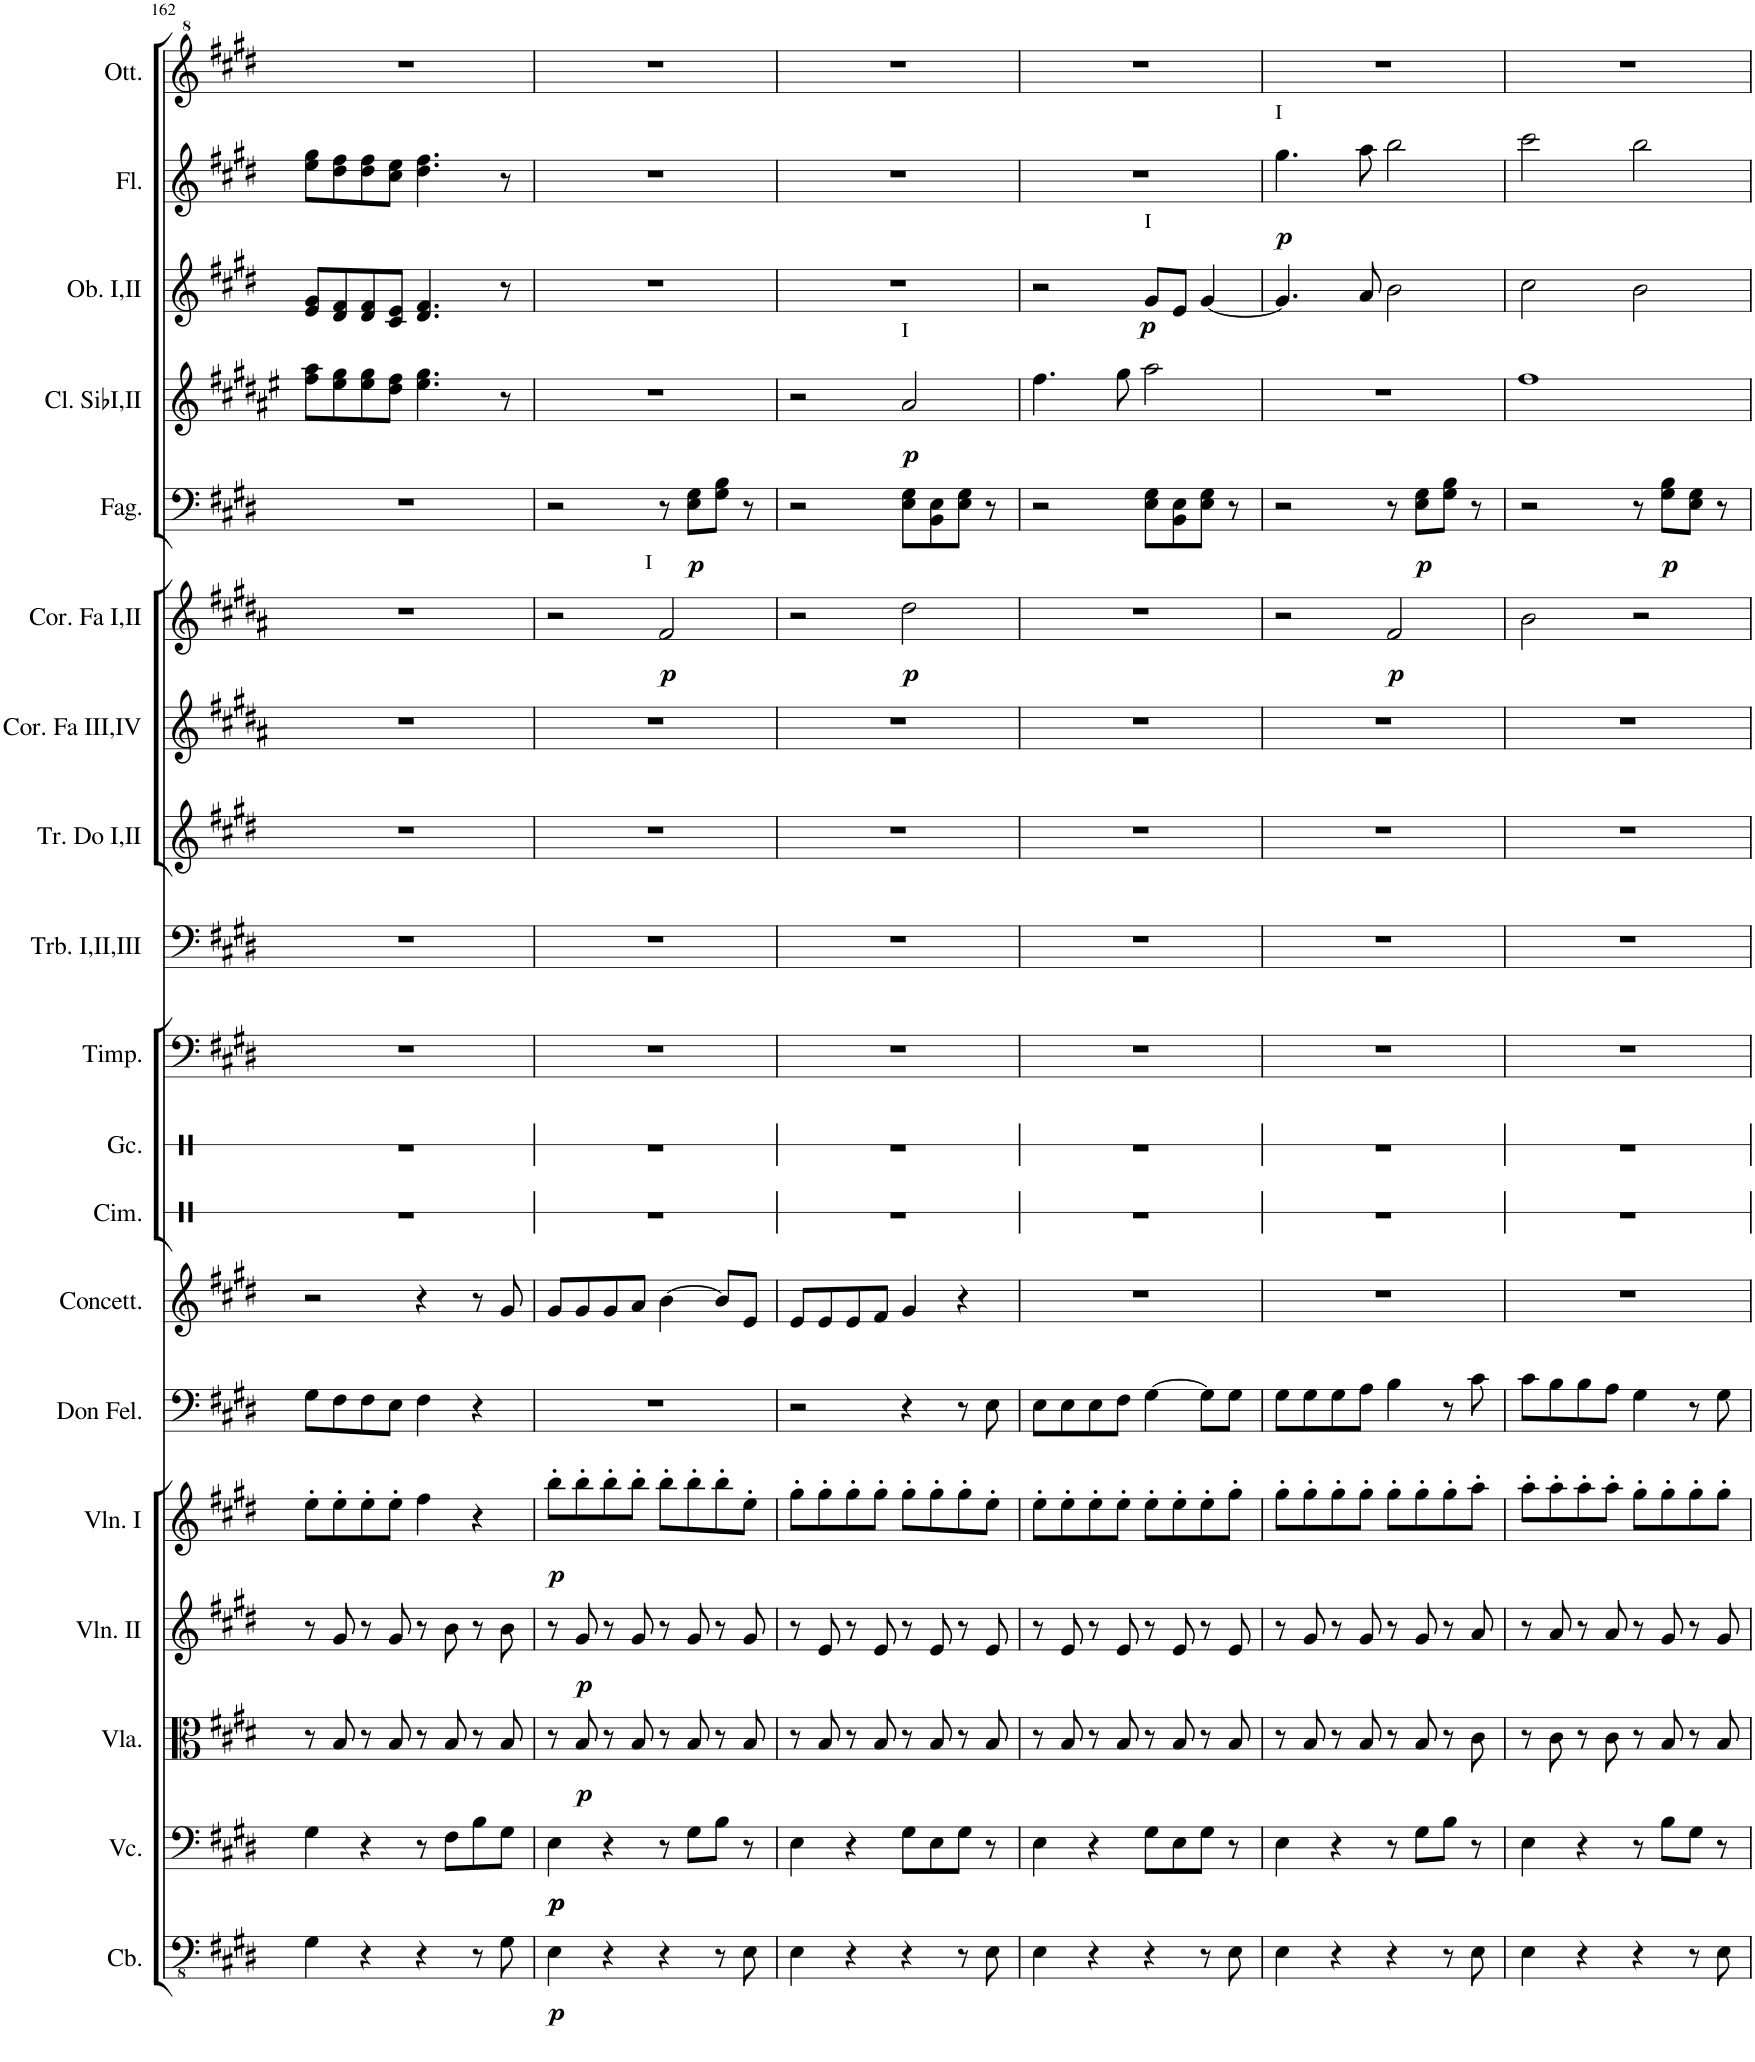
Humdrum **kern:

**kern	**dynam	**kern	**dynam	**kern	**dynam	**kern	**dynam	**kern	**dynam	**kern	**kern	**kern	**kern	**kern	**kern	**kern	**kern	**kern	**dynam	**kern	**dynam	**kern	**dynam	**kern	**dynam	**kern	**dynam	**kern
*part19	*part19	*part18	*part18	*part17	*part17	*part16	*part16	*part15	*part15	*part14	*part13	*part12	*part11	*part10	*part9	*part8	*part7	*part6	*part6	*part5	*part5	*part4	*part4	*part3	*part3	*part2	*part2	*part1
*staff19	*staff19	*staff18	*staff18	*staff17	*staff17	*staff16	*staff16	*staff15	*staff15	*staff14	*staff13	*staff12	*staff11	*staff10	*staff9	*staff8	*staff7	*staff6	*staff6	*staff5	*staff5	*staff4	*staff4	*staff3	*staff3	*staff2	*staff2	*staff1
*I"Contrabbasso	*	*I"Violoncello	*	*I"Viola	*	*I"Violino II	*	*I"Violino I	*	*I"Don Felice	*I"Concettina	*I"Cimbali	*I"Grancassa	*I"Timpani	*I"Trombone I,II,III	*I"Tromba in Do I,II	*I"Corno in Fa III,IV	*I"Corno in Fa I,II	*	*I"Fagotto I,II	*	*I"Clarinetto in Sib I,II	*	*I"Oboe I,II	*	*I"Flauto	*	*I"Ottavino
*I'Cb.	*	*I'Vc.	*	*I'Vla.	*	*I'Vln. II	*	*I'Vln. I	*	*I'Don Fel.	*I'Concett.	*I'Cim.	*I'Gc.	*I'Timp.	*I'Trb. I,II,III	*I'Tr. Do I,II	*I'Cor. Fa III,IV	*I'Cor. Fa I,II	*	*I'Fag.	*	*I'Cl. SibI,II	*	*I'Ob. I,II	*	*I'Fl.	*	*I'Ott.
!!LO:PB:g=z
*clefFv4	*	*clefF4	*	*clefC3	*	*clefG2	*	*clefG2	*	*clefF4	*clefG2	*clefX	*clefX	*clefF4	*clefF4	*clefG2	*clefG2	*clefG2	*	*clefF4	*	*clefG2	*	*clefG2	*	*clefG2	*	*clefG^2
*	*	*	*	*	*	*	*	*	*	*	*	*	*	*	*	*	*Trd4c7	*Trd4c7	*	*	*	*Trd1c2	*	*	*	*	*	*Trd-7c-12
*k[f#c#g#d#]	*	*k[f#c#g#d#]	*	*k[f#c#g#d#]	*	*k[f#c#g#d#]	*	*k[f#c#g#d#]	*	*k[f#c#g#d#]	*k[f#c#g#d#]	*k[]	*k[]	*k[f#c#g#d#]	*k[f#c#g#d#]	*k[f#c#g#d#]	*k[f#c#g#d#a#]	*k[f#c#g#d#a#]	*	*k[f#c#g#d#]	*	*k[f#c#g#d#a#e#]	*	*k[f#c#g#d#]	*	*k[f#c#g#d#]	*	*k[f#c#g#d#]
*M4/4	*	*M4/4	*	*M4/4	*	*M4/4	*	*M4/4	*	*M4/4	*M4/4	*M4/4	*M4/4	*M4/4	*M4/4	*M4/4	*M4/4	*M4/4	*	*M4/4	*	*M4/4	*	*M4/4	*	*M4/4	*	*M4/4
=162	=162	=162	=162	=162	=162	=162	=162	=162	=162	=162	=162	=162	=162	=162	=162	=162	=162	=162	=162	=162	=162	=162	=162	=162	=162	=162	=162	=162
4GG#\	.	4G#\	.	8r	.	8r	.	8ee'\L	.	8G#\L	2r	1r	1r	1r	1r	1r	1r	1r	.	1r	.	8ff#\ 8aa#\L	.	8e/ 8g#/L	.	8ee\ 8gg#\L	.	1r
.	.	.	.	8B/	.	8g#/	.	8ee'\	.	8F#\	.	.	.	.	.	.	.	.	.	.	.	8ee#\ 8gg#\	.	8d#/ 8f#/	.	8dd#\ 8ff#\	.	.
4r	.	4r	.	8r	.	8r	.	8ee'\	.	8F#\	.	.	.	.	.	.	.	.	.	.	.	8ee#\ 8gg#\	.	8d#/ 8f#/	.	8dd#\ 8ff#\	.	.
.	.	.	.	8B/	.	8g#/	.	8ee'\J	.	8E\J	.	.	.	.	.	.	.	.	.	.	.	8dd#\ 8ff#\J	.	8c#/ 8e/J	.	8cc#\ 8ee\J	.	.
4r	.	8r	.	8r	.	8r	.	4ff#\	.	4F#\	4r	.	.	.	.	.	.	.	.	.	.	4.ee#\ 4.gg#\	.	4.d#/ 4.f#/	.	4.dd#\ 4.ff#\	.	.
.	.	8F#\L	.	8B/	.	8b\	.	.	.	.	.	.	.	.	.	.	.	.	.	.	.	.	.	.	.	.	.	.
8r	.	8B\	.	8r	.	8r	.	4r	.	4r	8r	.	.	.	.	.	.	.	.	.	.	.	.	.	.	.	.	.
8GG#\	.	8G#\J	.	8B/	.	8b\	.	.	.	.	8g#/	.	.	.	.	.	.	.	.	.	.	8r	.	8r	.	8r	.	.
=163	=163	=163	=163	=163	=163	=163	=163	=163	=163	=163	=163	=163	=163	=163	=163	=163	=163	=163	=163	=163	=163	=163	=163	=163	=163	=163	=163	=163
!	!LO:DY:b	!	!LO:DY:b	!	!	!	!	!	!	!	!	!	!	!	!	!	!	!	!	!	!	!	!	!	!	!	!	!
!	!	!	!LO:DY:n=1:b	!	!	!	!	!	!LO:DY:b	!	!	!	!	!	!	!	!	!	!	!	!	!	!	!	!	!	!	!
4EE\	p	4E\	p p	8r	.	8r	.	8bb'\L	p	1r	8g#/L	1r	1r	1r	1r	1r	1r	2r	.	2r	.	1r	.	1r	.	1r	.	1r
!	!	!	!	!	!LO:DY:b	!	!LO:DY:b	!	!	!	!	!	!	!	!	!	!	!	!	!	!	!	!	!	!	!	!	!
.	.	.	.	8B/	p	8g#/	p	8bb'\	.	.	8g#/	.	.	.	.	.	.	.	.	.	.	.	.	.	.	.	.	.
4r	.	4r	.	8r	.	8r	.	8bb'\	.	.	8g#/	.	.	.	.	.	.	.	.	.	.	.	.	.	.	.	.	.
.	.	.	.	8B/	.	8g#/	.	8bb'\J	.	.	8a/J	.	.	.	.	.	.	.	.	.	.	.	.	.	.	.	.	.
!	!	!	!	!	!	!	!	!	!	!	!	!	!	!	!	!	!	!LO:TX:a:t=I	!	!	!	!	!	!	!	!	!	!
!	!	!	!	!	!	!	!	!	!	!	!	!	!	!	!	!	!	!	!LO:DY:b	!	!	!	!	!	!	!	!	!
4r	.	8r	.	8r	.	8r	.	8bb'\L	.	.	[4b\	.	.	.	.	.	.	2f#/	p	8r	.	.	.	.	.	.	.	.
!	!	!	!	!	!	!	!	!	!	!	!	!	!	!	!	!	!	!	!	!	!LO:DY:b	!	!	!	!	!	!	!
.	.	8G#\L	.	8B/	.	8g#/	.	8bb'\	.	.	.	.	.	.	.	.	.	.	.	8E\ 8G#\L	p	.	.	.	.	.	.	.
8r	.	8B\J	.	8r	.	8r	.	8bb'\	.	.	8b/L]	.	.	.	.	.	.	.	.	8G#\ 8B\J	.	.	.	.	.	.	.	.
8EE\	.	8r	.	8B/	.	8g#/	.	8ee'\J	.	.	8e/J	.	.	.	.	.	.	.	.	8r	.	.	.	.	.	.	.	.
=164	=164	=164	=164	=164	=164	=164	=164	=164	=164	=164	=164	=164	=164	=164	=164	=164	=164	=164	=164	=164	=164	=164	=164	=164	=164	=164	=164	=164
4EE\	.	4E\	.	8r	.	8r	.	8gg#'\L	.	2r	8e/L	1r	1r	1r	1r	1r	1r	2r	.	2r	.	2r	.	1r	.	1r	.	1r
.	.	.	.	8B/	.	8e/	.	8gg#'\	.	.	8e/	.	.	.	.	.	.	.	.	.	.	.	.	.	.	.	.	.
4r	.	4r	.	8r	.	8r	.	8gg#'\	.	.	8e/	.	.	.	.	.	.	.	.	.	.	.	.	.	.	.	.	.
.	.	.	.	8B/	.	8e/	.	8gg#'\J	.	.	8f#/J	.	.	.	.	.	.	.	.	.	.	.	.	.	.	.	.	.
!	!	!	!	!	!	!	!	!	!	!	!	!	!	!	!	!	!	!	!	!	!	!LO:TX:a:t=I	!	!	!	!	!	!
!	!	!	!	!	!	!	!	!	!	!	!	!	!	!	!	!	!	!	!LO:DY:b	!	!	!	!LO:DY:b	!	!	!	!	!
4r	.	8G#\L	.	8r	.	8r	.	8gg#'\L	.	4r	4g#/	.	.	.	.	.	.	2dd#\	p	8E\ 8G#\L	.	2a#/	p	.	.	.	.	.
.	.	8E\	.	8B/	.	8e/	.	8gg#'\	.	.	.	.	.	.	.	.	.	.	.	8BB\ 8E\	.	.	.	.	.	.	.	.
8r	.	8G#\J	.	8r	.	8r	.	8gg#'\	.	8r	4r	.	.	.	.	.	.	.	.	8E\ 8G#\J	.	.	.	.	.	.	.	.
8EE\	.	8r	.	8B/	.	8e/	.	8ee'\J	.	8E\	.	.	.	.	.	.	.	.	.	8r	.	.	.	.	.	.	.	.
=165	=165	=165	=165	=165	=165	=165	=165	=165	=165	=165	=165	=165	=165	=165	=165	=165	=165	=165	=165	=165	=165	=165	=165	=165	=165	=165	=165	=165
4EE\	.	4E\	.	8r	.	8r	.	8ee'\L	.	8E\L	1r	1r	1r	1r	1r	1r	1r	1r	.	2r	.	4.ff#\	.	2r	.	1r	.	1r
.	.	.	.	8B/	.	8e/	.	8ee'\	.	8E\	.	.	.	.	.	.	.	.	.	.	.	.	.	.	.	.	.	.
4r	.	4r	.	8r	.	8r	.	8ee'\	.	8E\	.	.	.	.	.	.	.	.	.	.	.	.	.	.	.	.	.	.
.	.	.	.	8B/	.	8e/	.	8ee'\J	.	8F#\J	.	.	.	.	.	.	.	.	.	.	.	8gg#\	.	.	.	.	.	.
!	!	!	!	!	!	!	!	!	!	!	!	!	!	!	!	!	!	!	!	!	!	!	!	!LO:TX:a:t=I	!	!	!	!
!	!	!	!	!	!	!	!	!	!	!	!	!	!	!	!	!	!	!	!	!	!	!	!	!	!LO:DY:b	!	!	!
4r	.	8G#\L	.	8r	.	8r	.	8ee'\L	.	[4G#\	.	.	.	.	.	.	.	.	.	8E\ 8G#\L	.	2aa#\	.	8g#/L	p	.	.	.
.	.	8E\	.	8B/	.	8e/	.	8ee'\	.	.	.	.	.	.	.	.	.	.	.	8BB\ 8E\	.	.	.	8e/J	.	.	.	.
8r	.	8G#\J	.	8r	.	8r	.	8ee'\	.	8G#\L]	.	.	.	.	.	.	.	.	.	8E\ 8G#\J	.	.	.	[4g#/	.	.	.	.
8EE\	.	8r	.	8B/	.	8e/	.	8gg#'\J	.	8G#\J	.	.	.	.	.	.	.	.	.	8r	.	.	.	.	.	.	.	.
=166	=166	=166	=166	=166	=166	=166	=166	=166	=166	=166	=166	=166	=166	=166	=166	=166	=166	=166	=166	=166	=166	=166	=166	=166	=166	=166	=166	=166
!	!	!	!	!	!	!	!	!	!	!	!	!	!	!	!	!	!	!	!	!	!	!	!	!	!	!LO:TX:a:t=I	!	!
!	!	!	!	!	!	!	!	!	!	!	!	!	!	!	!	!	!	!	!	!	!	!	!	!	!	!	!LO:DY:b	!
4EE\	.	4E\	.	8r	.	8r	.	8gg#'\L	.	8G#\L	1r	1r	1r	1r	1r	1r	1r	2r	.	2r	.	1r	.	4.g#/]	.	4.gg#\	p	1r
.	.	.	.	8B/	.	8g#/	.	8gg#'\	.	8G#\	.	.	.	.	.	.	.	.	.	.	.	.	.	.	.	.	.	.
4r	.	4r	.	8r	.	8r	.	8gg#'\	.	8G#\	.	.	.	.	.	.	.	.	.	.	.	.	.	.	.	.	.	.
.	.	.	.	8B/	.	8g#/	.	8gg#'\J	.	8A\J	.	.	.	.	.	.	.	.	.	.	.	.	.	8a/	.	8aa\	.	.
!	!	!	!	!	!	!	!	!	!	!	!	!	!	!	!	!	!	!	!LO:DY:b	!	!	!	!	!	!	!	!	!
4r	.	8r	.	8r	.	8r	.	8gg#'\L	.	4B\	.	.	.	.	.	.	.	2f#/	p	8r	.	.	.	2b\	.	2bb\	.	.
!	!	!	!	!	!	!	!	!	!	!	!	!	!	!	!	!	!	!	!	!	!LO:DY:b	!	!	!	!	!	!	!
.	.	8G#\L	.	8B/	.	8g#/	.	8gg#'\	.	.	.	.	.	.	.	.	.	.	.	8E\ 8G#\L	p	.	.	.	.	.	.	.
8r	.	8B\J	.	8r	.	8r	.	8gg#'\	.	8r	.	.	.	.	.	.	.	.	.	8G#\ 8B\J	.	.	.	.	.	.	.	.
8EE\	.	8r	.	8c#\	.	8a/	.	8aa'\J	.	8c#\	.	.	.	.	.	.	.	.	.	8r	.	.	.	.	.	.	.	.
=167	=167	=167	=167	=167	=167	=167	=167	=167	=167	=167	=167	=167	=167	=167	=167	=167	=167	=167	=167	=167	=167	=167	=167	=167	=167	=167	=167	=167
4EE\	.	4E\	.	8r	.	8r	.	8aa'\L	.	8c#\L	1r	1r	1r	1r	1r	1r	1r	2b\	.	2r	.	1ff#	.	2cc#\	.	2ccc#\	.	1r
.	.	.	.	8c#\	.	8a/	.	8aa'\	.	8B\	.	.	.	.	.	.	.	.	.	.	.	.	.	.	.	.	.	.
4r	.	4r	.	8r	.	8r	.	8aa'\	.	8B\	.	.	.	.	.	.	.	.	.	.	.	.	.	.	.	.	.	.
.	.	.	.	8c#\	.	8a/	.	8aa'\J	.	8A\J	.	.	.	.	.	.	.	.	.	.	.	.	.	.	.	.	.	.
4r	.	8r	.	8r	.	8r	.	8gg#'\L	.	4G#\	.	.	.	.	.	.	.	2r	.	8r	.	.	.	2b\	.	2bb\	.	.
!	!	!	!	!	!	!	!	!	!	!	!	!	!	!	!	!	!	!	!	!	!LO:DY:b	!	!	!	!	!	!	!
.	.	8B\L	.	8B/	.	8g#/	.	8gg#'\	.	.	.	.	.	.	.	.	.	.	.	8G#\ 8B\L	p	.	.	.	.	.	.	.
8r	.	8G#\J	.	8r	.	8r	.	8gg#'\	.	8r	.	.	.	.	.	.	.	.	.	8E\ 8G#\J	.	.	.	.	.	.	.	.
8EE\	.	8r	.	8B/	.	8g#/	.	8gg#'\J	.	8G#\	.	.	.	.	.	.	.	.	.	8r	.	.	.	.	.	.	.	.
=	=	=	=	=	=	=	=	=	=	=	=	=	=	=	=	=	=	=	=	=	=	=	=	=	=	=	=	=
*-	*-	*-	*-	*-	*-	*-	*-	*-	*-	*-	*-	*-	*-	*-	*-	*-	*-	*-	*-	*-	*-	*-	*-	*-	*-	*-	*-	*-
